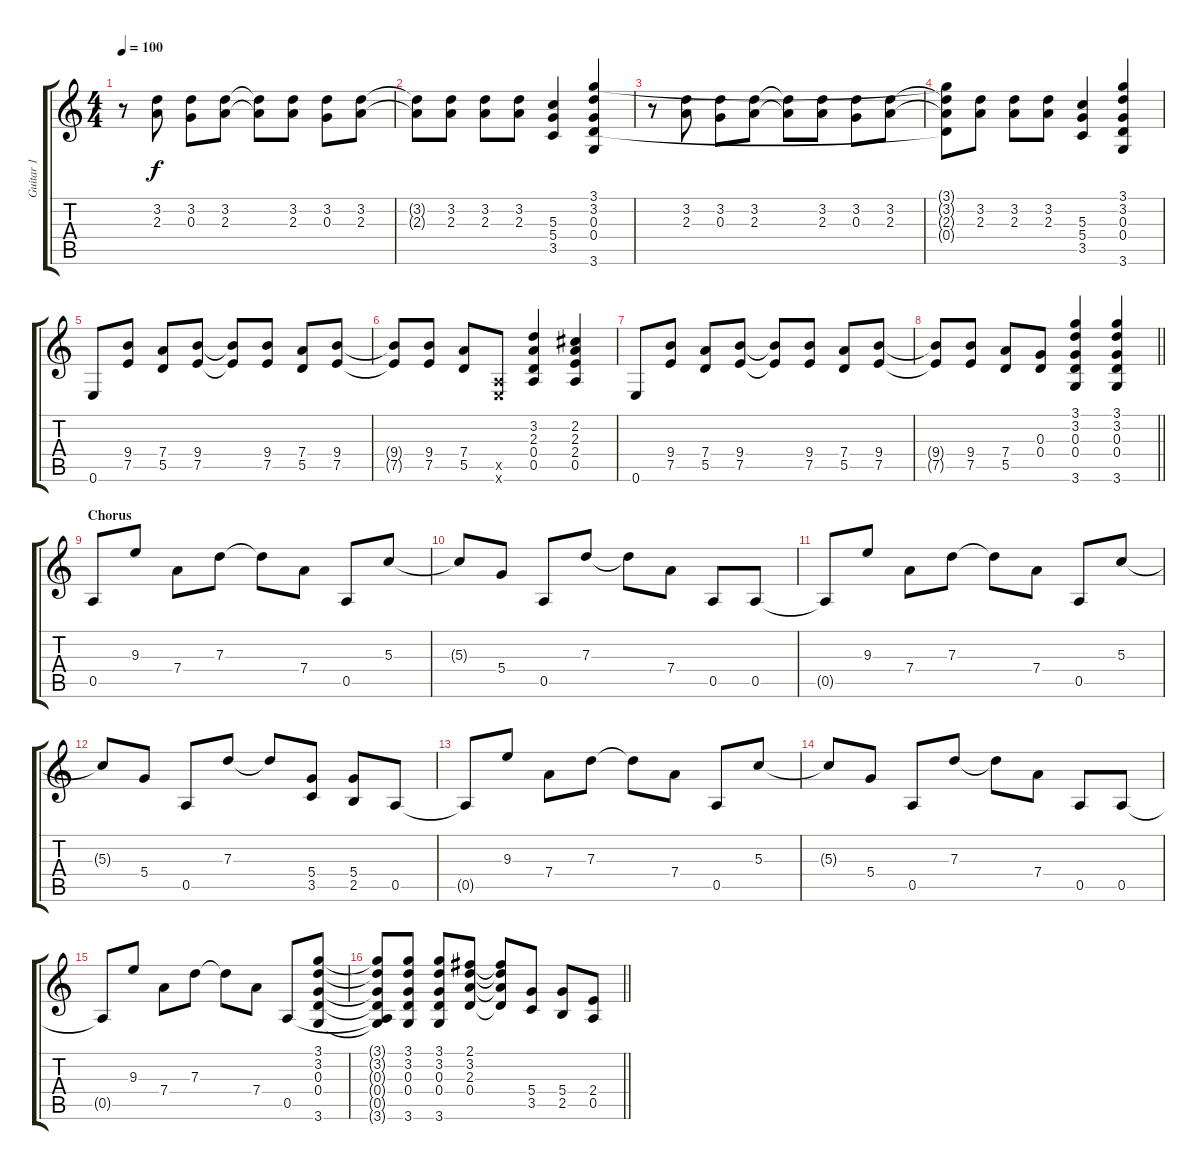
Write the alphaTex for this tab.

\track ("Guitar 1" "Guitar 1") {instrument distortionguitar}
\staff {score tabs}
\tuning (E4 B3 G3 D3 A2 E2) {hide}
\ts (4 4)
\tempo 100
\clef g2
\ks c
r.8{dy f} (3.2 2.3).8 (3.2 0.3).8 (3.2 2.3).8 (3.2{t} 2.3{t}).8 (3.2 2.3).8 (3.2 0.3).8 (3.2 2.3).8 |
(3.2{t} 2.3{t}).8 (3.2 2.3).8 (3.2 2.3).8 (3.2 2.3).8 (5.3 5.4 3.5).4 (3.1 3.2 0.3 0.4 3.6).4 |
r.8 (3.2 2.3).8 (3.2 0.3).8 (3.2 2.3).8 (3.2{t} 2.3{t}).8 (3.2 2.3).8 (3.2 0.3).8 (3.2 2.3).8 |
(3.1{t} 3.2{t} 2.3{t} 0.4{t}).8 (3.2 2.3).8 (3.2 2.3).8 (3.2 2.3).8 (5.3 5.4 3.5).4 (3.1 3.2 0.3 0.4 3.6).4 |
0.6.8 (9.4 7.5).8 (7.4 5.5).8 (9.4 7.5).8 (9.4{t} 7.5{t}).8 (9.4 7.5).8 (7.4 5.5).8 (9.4 7.5).8 |
(9.4{t} 7.5{t}).8 (9.4 7.5).8 (7.4 5.5).8 (0.5{x} 0.6{x}).8 (3.2 2.3 0.4 0.5).4 (2.2 2.3 2.4 0.5).4 |
0.6.8 (9.4 7.5).8 (7.4 5.5).8 (9.4 7.5).8 (9.4{t} 7.5{t}).8 (9.4 7.5).8 (7.4 5.5).8 (9.4 7.5).8 |
\barLineRight lightlight
(9.4{t} 7.5{t}).8 (9.4 7.5).8 (7.4 5.5).8 (0.3 0.4).8 (3.1 3.2 0.3 0.4 3.6).4 (3.1 3.2 0.3 0.4 3.6).4 |
\section ("" "Chorus")
0.5.8 9.3.8 7.4.8 7.3.8 7.3{t}.8 7.4.8 0.5.8 5.3.8 |
5.3{t}.8 5.4.8 0.5.8 7.3.8 7.3{t}.8 7.4.8 0.5.8 0.5.8 |
0.5{t}.8 9.3.8 7.4.8 7.3.8 7.3{t}.8 7.4.8 0.5.8 5.3.8 |
5.3{t}.8 5.4.8 0.5.8 7.3.8 7.3{t}.8 (5.4 3.5).8 (5.4 2.5).8 0.5.8 |
0.5{t}.8 9.3.8 7.4.8 7.3.8 7.3{t}.8 7.4.8 0.5.8 5.3.8 |
5.3{t}.8 5.4.8 0.5.8 7.3.8 7.3{t}.8 7.4.8 0.5.8 0.5.8 |
0.5{t}.8 9.3.8 7.4.8 7.3.8 7.3{t}.8 7.4.8 0.5.8 (3.1 3.2 0.3 0.4 3.6).8 |
\barLineRight lightlight
(3.1{t} 3.2{t} 0.3{t} 0.4{t} 0.5{t} 3.6{t}).8 (3.1 3.2 0.3 0.4 3.6).8 (3.1 3.2 0.3 0.4 3.6).8 (2.1 3.2 2.3 0.4).8 (2.1{t} 3.2{t} 2.3{t} 0.4{t}).8 (5.4 3.5).8 (5.4 2.5).8 (2.4 0.5).8
